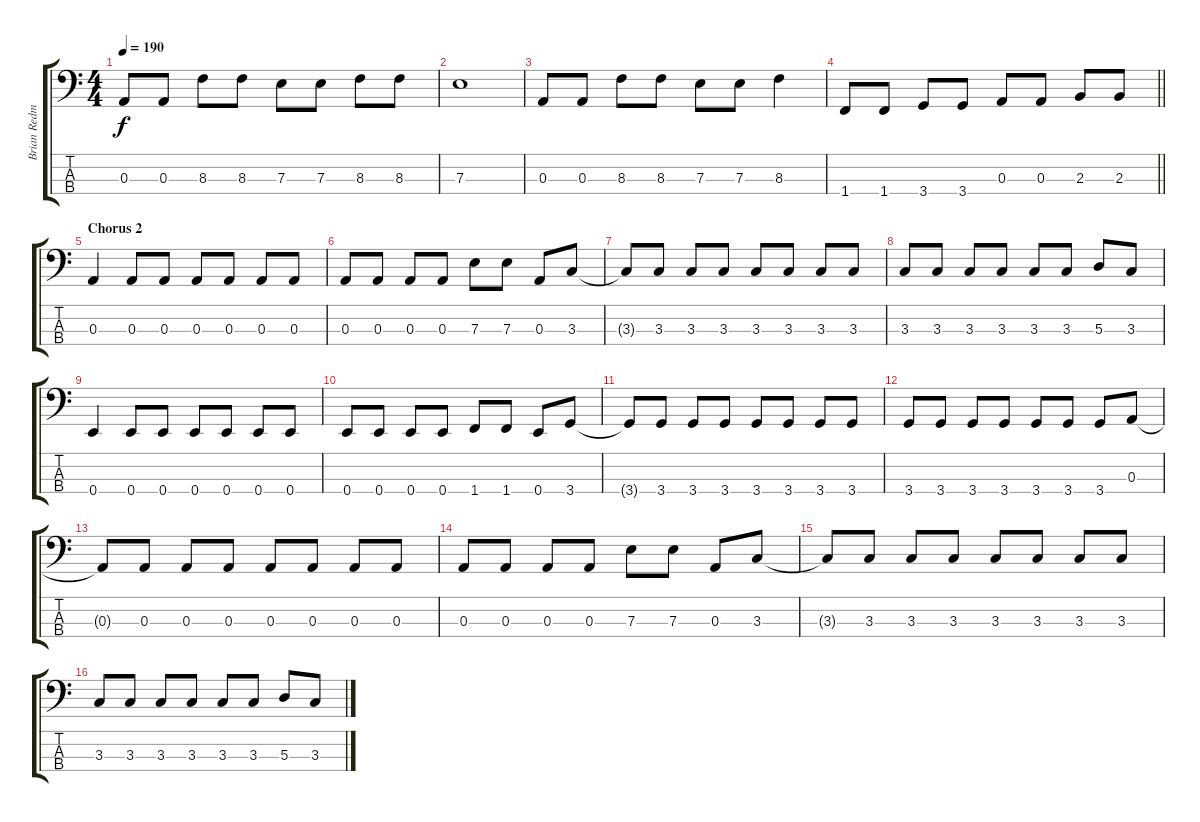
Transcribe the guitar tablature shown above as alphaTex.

\track ("Brian Redman" "Brian Redm") {instrument electricbassfinger}
\staff {score tabs}
\tuning (G2 D2 A1 E1) {hide}
\ts (4 4)
\tempo 190
\clef f4
\ks c
0.3.8{dy f} 0.3.8 8.3.8 8.3.8 7.3.8 7.3.8 8.3.8 8.3.8 |
7.3.1 |
0.3.8 0.3.8 8.3.8 8.3.8 7.3.8 7.3.8 8.3.4 |
\barLineRight lightlight
1.4.8 1.4.8 3.4.8 3.4.8 0.3.8 0.3.8 2.3.8 2.3.8 |
\section ("" "Chorus 2")
0.3.4 0.3.8 0.3.8 0.3.8 0.3.8 0.3.8 0.3.8 |
0.3.8 0.3.8 0.3.8 0.3.8 7.3.8 7.3.8 0.3.8 3.3.8 |
3.3{t}.8 3.3.8 3.3.8 3.3.8 3.3.8 3.3.8 3.3.8 3.3.8 |
3.3.8 3.3.8 3.3.8 3.3.8 3.3.8 3.3.8 5.3.8 3.3.8 |
0.4.4 0.4.8 0.4.8 0.4.8 0.4.8 0.4.8 0.4.8 |
0.4.8 0.4.8 0.4.8 0.4.8 1.4.8 1.4.8 0.4.8 3.4.8 |
3.4{t}.8 3.4.8 3.4.8 3.4.8 3.4.8 3.4.8 3.4.8 3.4.8 |
3.4.8 3.4.8 3.4.8 3.4.8 3.4.8 3.4.8 3.4.8 0.3.8 |
0.3{t}.8 0.3.8 0.3.8 0.3.8 0.3.8 0.3.8 0.3.8 0.3.8 |
0.3.8 0.3.8 0.3.8 0.3.8 7.3.8 7.3.8 0.3.8 3.3.8 |
3.3{t}.8 3.3.8 3.3.8 3.3.8 3.3.8 3.3.8 3.3.8 3.3.8 |
3.3.8 3.3.8 3.3.8 3.3.8 3.3.8 3.3.8 5.3.8 3.3.8
